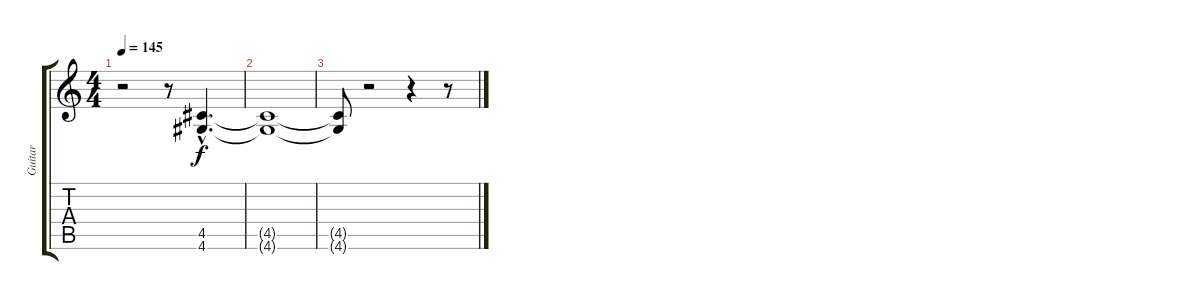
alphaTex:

\track ("Guitar" "Guitar") {instrument distortionguitar}
\staff {score tabs}
\tuning (E4 B3 G3 D3 A2 E2) {hide}
\ts (4 4)
\tempo 145
\clef g2
\ks c
r.2{dy f} r.8 (4.5{hac} 4.6{hac}).4{d} |
(4.5{t} 4.6{t}).1 |
(4.5{t} 4.6{t}).8 r.2 r.4 r.8
